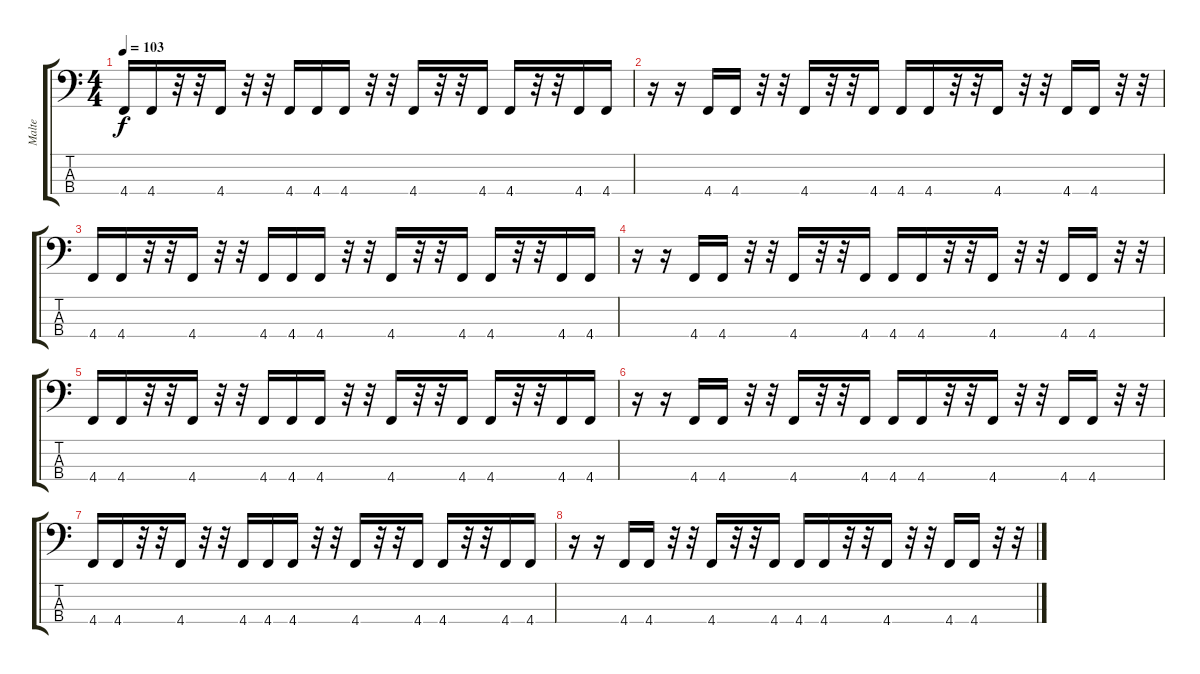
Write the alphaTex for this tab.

\track ("Malte" "Malte") {instrument electricbasspick}
\staff {score tabs}
\tuning (E2 B1 Gb1 Db1) {hide}
\ts (4 4)
\tempo 103
\clef f4
\ks c
4.4.16{dy f} 4.4.16 r.32 r.32 4.4.16 r.32 r.32 4.4.16 4.4.16 4.4.16 r.32 r.32 4.4.16 r.32 r.32 4.4.16 4.4.16 r.32 r.32 4.4.16 4.4.16 |
r.16 r.16 4.4.16 4.4.16 r.32 r.32 4.4.16 r.32 r.32 4.4.16 4.4.16 4.4.16 r.32 r.32 4.4.16 r.32 r.32 4.4.16 4.4.16 r.32 r.32 |
4.4.16 4.4.16 r.32 r.32 4.4.16 r.32 r.32 4.4.16 4.4.16 4.4.16 r.32 r.32 4.4.16 r.32 r.32 4.4.16 4.4.16 r.32 r.32 4.4.16 4.4.16 |
r.16 r.16 4.4.16 4.4.16 r.32 r.32 4.4.16 r.32 r.32 4.4.16 4.4.16 4.4.16 r.32 r.32 4.4.16 r.32 r.32 4.4.16 4.4.16 r.32 r.32 |
4.4.16 4.4.16 r.32 r.32 4.4.16 r.32 r.32 4.4.16 4.4.16 4.4.16 r.32 r.32 4.4.16 r.32 r.32 4.4.16 4.4.16 r.32 r.32 4.4.16 4.4.16 |
r.16 r.16 4.4.16 4.4.16 r.32 r.32 4.4.16 r.32 r.32 4.4.16 4.4.16 4.4.16 r.32 r.32 4.4.16 r.32 r.32 4.4.16 4.4.16 r.32 r.32 |
4.4.16 4.4.16 r.32 r.32 4.4.16 r.32 r.32 4.4.16 4.4.16 4.4.16 r.32 r.32 4.4.16 r.32 r.32 4.4.16 4.4.16 r.32 r.32 4.4.16 4.4.16 |
r.16 r.16 4.4.16 4.4.16 r.32 r.32 4.4.16 r.32 r.32 4.4.16 4.4.16 4.4.16 r.32 r.32 4.4.16 r.32 r.32 4.4.16 4.4.16 r.32 r.32
